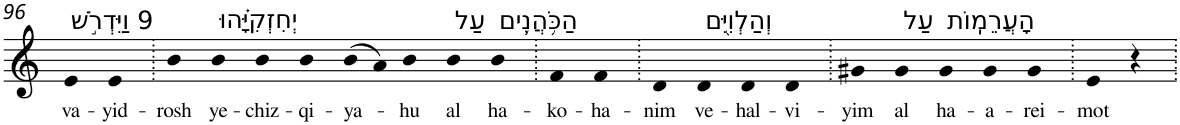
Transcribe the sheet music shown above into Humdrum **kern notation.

**kern	**text
*part1	*part1
*staff1	*staff1
*I"Piano	*
*I'Pno	*
!!LO:PB:g=z
*clefG2	*
*k[]	*
=96	=96
!LO:TX:a:t=9 וַיִּדְרֹ֣שׁ	!
!	!LO:LY:b
4e	va-
!	!LO:LY:b
4e	-yid-
=97.	=97.
!	!LO:LY:b
4b	-rosh
!LO:TX:a:t=יְחִזְקִיָּ֗הוּ	!
!	!LO:LY:b
4b	ye-
!	!LO:LY:b
4b	-chiz-
!	!LO:LY:b
4b	-qi-
!	!LO:LY:b
(>8b	-ya-
8a)	.
!	!LO:LY:b
4b	-hu
!LO:TX:a:t=עַל	!
!	!LO:LY:b
4b	al
!LO:TX:a:t=הַכֹּ֥הֲנִ֛ים	!
!	!LO:LY:b
4b	ha-
=98.	=98.
!	!LO:LY:b
4f	-ko-
!	!LO:LY:b
4f	-ha-
=99.	=99.
!	!LO:LY:b
4d	-nim
!LO:TX:a:t=וְהַלְוִיִּ֖ם	!
!	!LO:LY:b
4d	ve-
!	!LO:LY:b
4d	-hal-
!	!LO:LY:b
4d	-vi-
=100.	=100.
!	!LO:LY:b
4g#X	-yim
!LO:TX:a:t=עַל	!
!	!LO:LY:b
4g#	al
!LO:TX:a:t=הָעֲרֵמֽוֹת	!
!	!LO:LY:b
4g#	ha-
!	!LO:LY:b
4g#	-a-
!	!LO:LY:b
4g#	-rei-
=101.	=101.
!	!LO:LY:b
4e	-mot
4r	.
=.	=.
*-	*-
